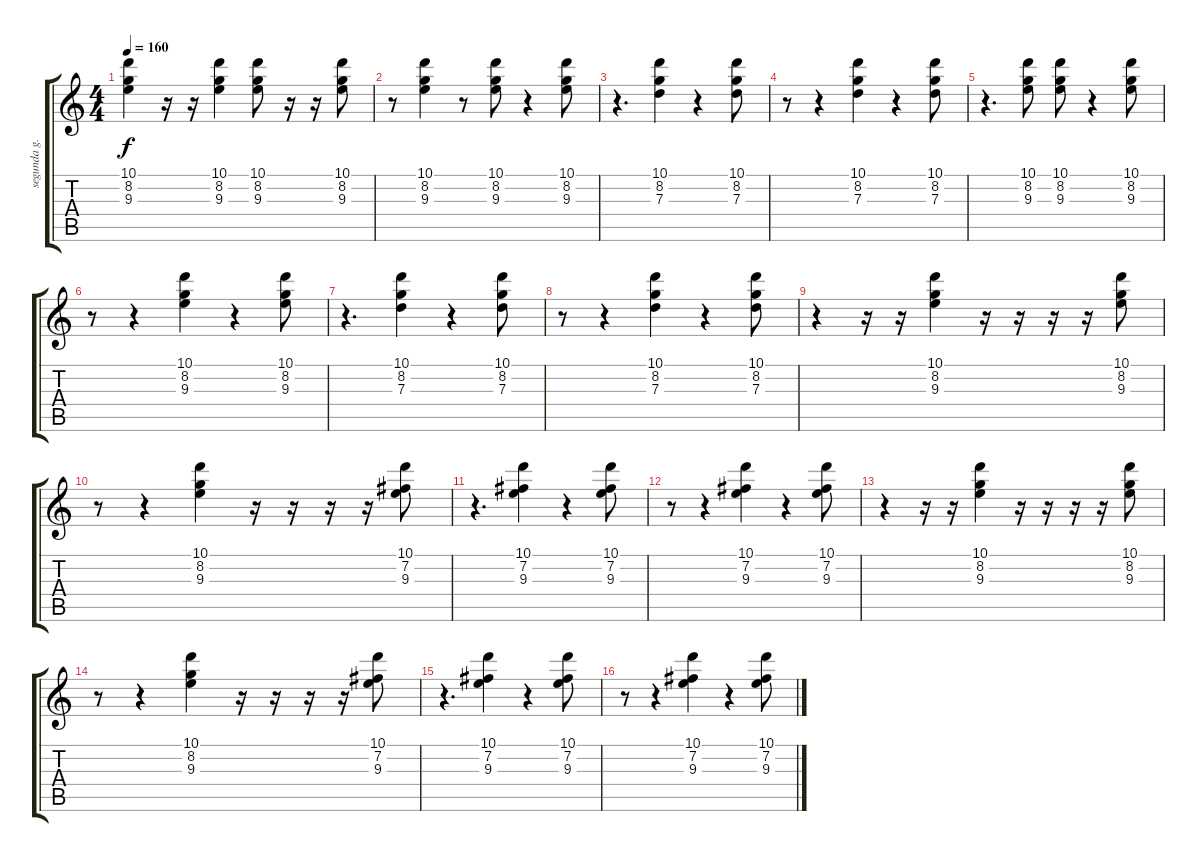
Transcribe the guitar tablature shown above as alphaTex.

\track ("segunda g." "segunda g.") {instrument acousticguitarnylon}
\staff {score tabs}
\tuning (E4 B3 G3 D3 A2 E2) {hide}
\ts (4 4)
\tempo 160
\clef g2
\ks c
(10.1 8.2 9.3).4{dy f} r.16 r.16 (10.1 8.2 9.3).4 (10.1 8.2 9.3).8 r.16 r.16 (10.1 8.2 9.3).8 |
r.8 (10.1 8.2 9.3).4 r.8 (10.1 8.2 9.3).8 r.4 (10.1 8.2 9.3).8 |
r.4{d} (10.1 8.2 7.3).4 r.4 (10.1 8.2 7.3).8 |
r.8 r.4 (10.1 8.2 7.3).4 r.4 (10.1 8.2 7.3).8 |
r.4{d} (10.1 8.2 9.3).8 (10.1 8.2 9.3).8 r.4 (10.1 8.2 9.3).8 |
r.8 r.4 (10.1 8.2 9.3).4 r.4 (10.1 8.2 9.3).8 |
r.4{d} (10.1 8.2 7.3).4 r.4 (10.1 8.2 7.3).8 |
r.8 r.4 (10.1 8.2 7.3).4 r.4 (10.1 8.2 7.3).8 |
r.4 r.16 r.16 (10.1 8.2 9.3).4 r.16 r.16 r.16 r.16 (10.1 8.2 9.3).8 |
r.8 r.4 (10.1 8.2 9.3).4 r.16 r.16 r.16 r.16 (10.1 7.2 9.3).8 |
r.4{d} (10.1 7.2 9.3).4 r.4 (10.1 7.2 9.3).8 |
r.8 r.4 (10.1 7.2 9.3).4 r.4 (10.1 7.2 9.3).8 |
r.4 r.16 r.16 (10.1 8.2 9.3).4 r.16 r.16 r.16 r.16 (10.1 8.2 9.3).8 |
r.8 r.4 (10.1 8.2 9.3).4 r.16 r.16 r.16 r.16 (10.1 7.2 9.3).8 |
r.4{d} (10.1 7.2 9.3).4 r.4 (10.1 7.2 9.3).8 |
r.8 r.4 (10.1 7.2 9.3).4 r.4 (10.1 7.2 9.3).8
